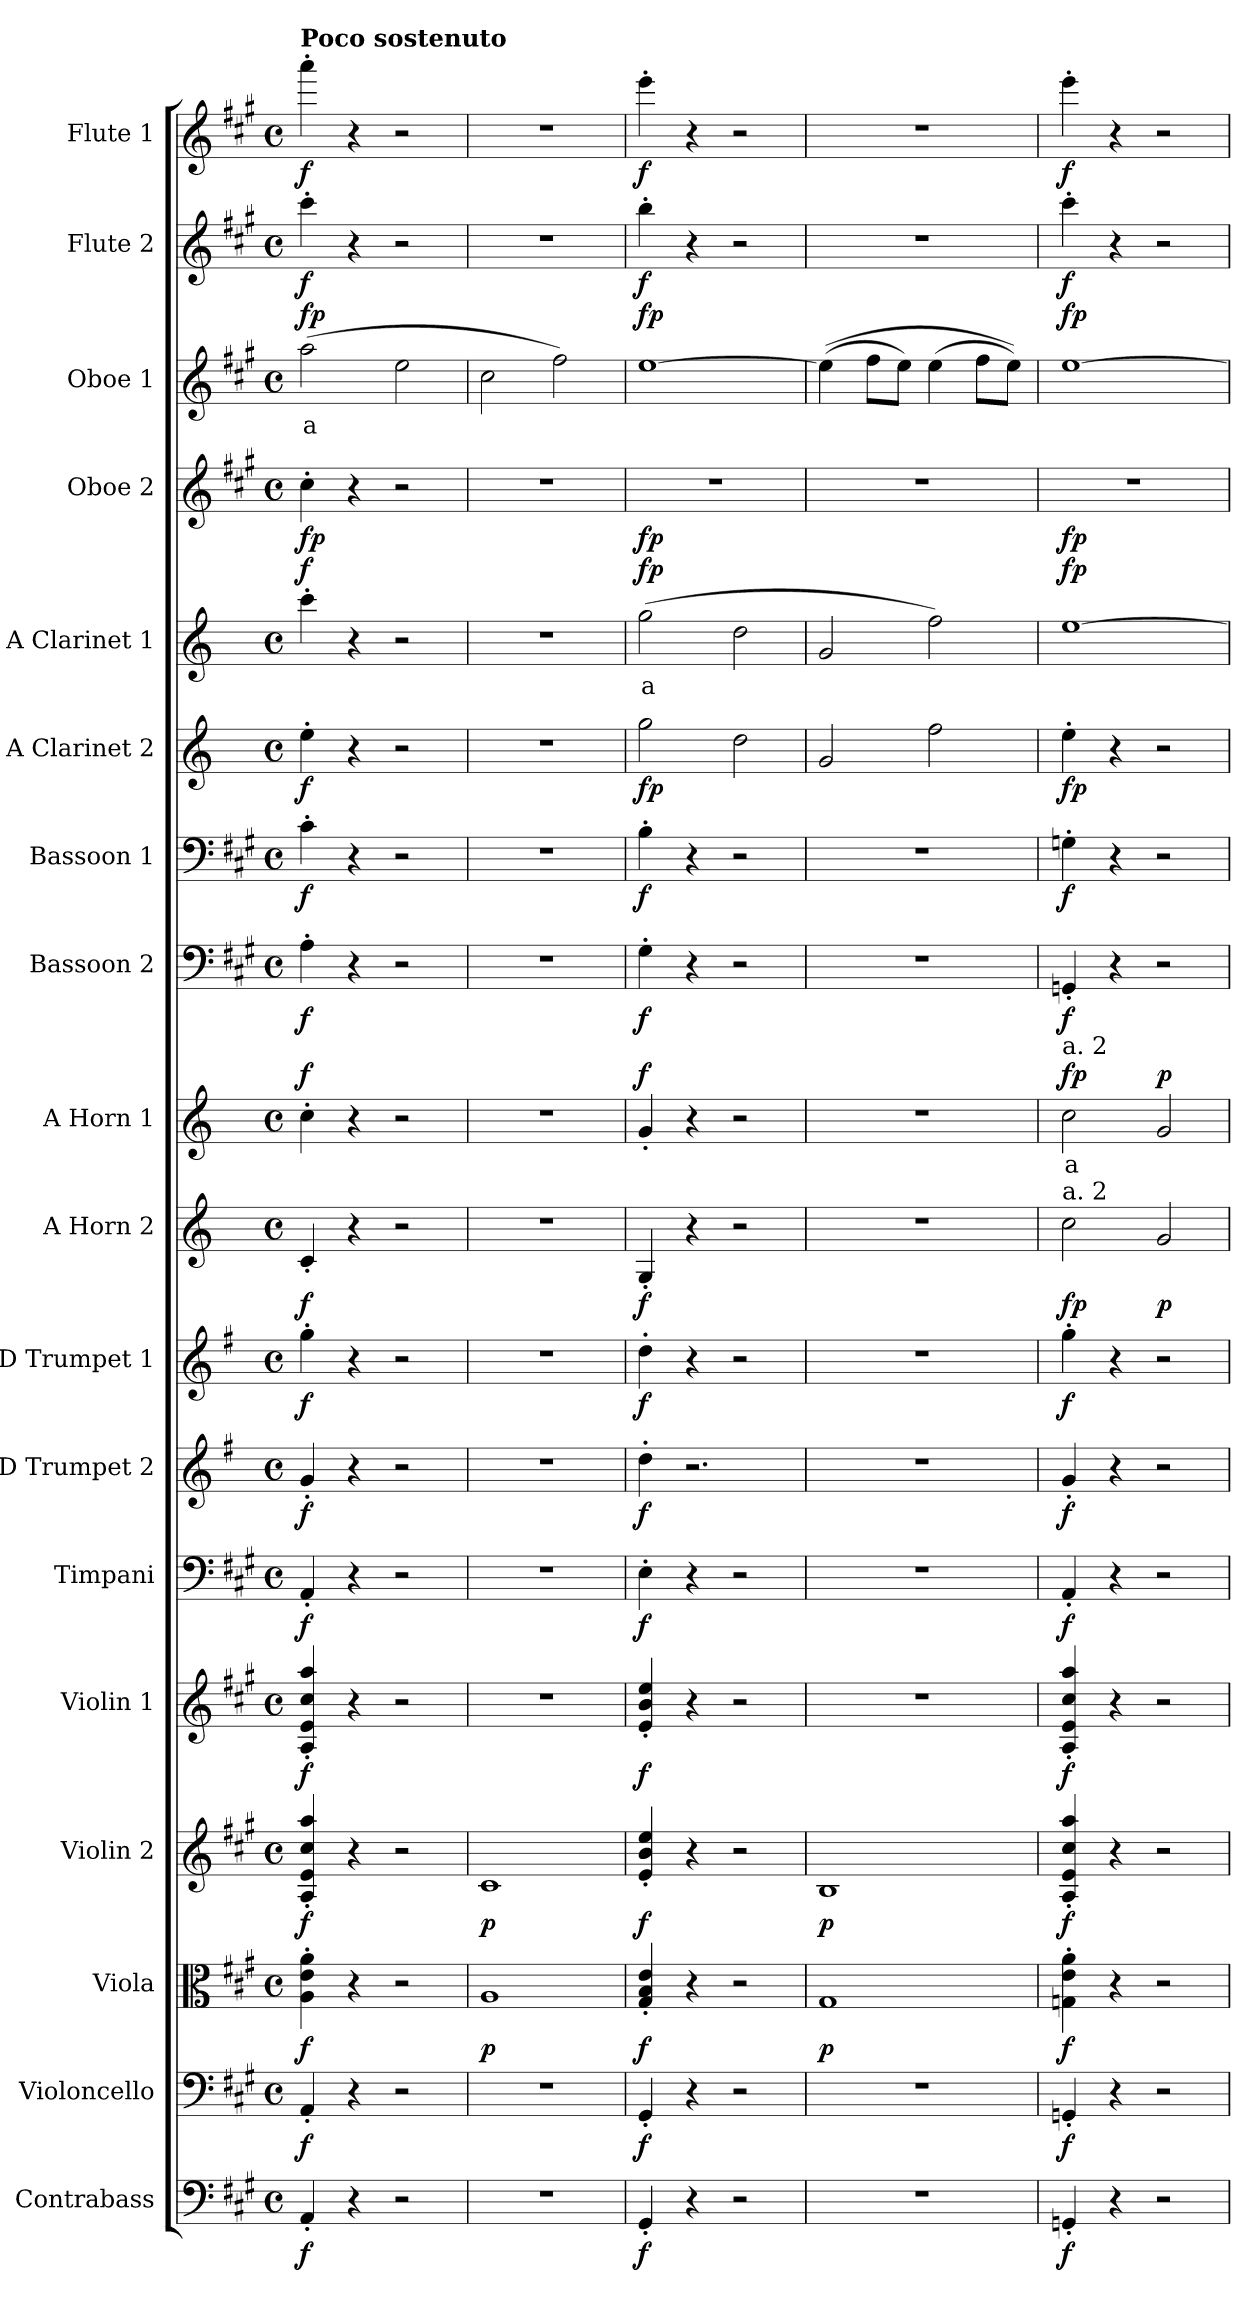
**kern	**dynam	**kern	**dynam	**kern	**dynam	**kern	**dynam	**kern	**dynam	**kern	**dynam	**kern	**dynam	**kern	**dynam	**kern	**dynam	**kern	**text	**dynam	**kern	**dynam	**kern	**dynam	**kern	**dynam	**kern	**text	**dynam	**kern	**dynam	**kern	**text	**dynam	**kern	**dynam	**kern	**dynam
*part18	*part18	*part17	*part17	*part16	*part16	*part15	*part15	*part14	*part14	*part13	*part13	*part12	*part12	*part11	*part11	*part10	*part10	*part9	*part9	*part9	*part8	*part8	*part7	*part7	*part6	*part6	*part5	*part5	*part5	*part4	*part4	*part3	*part3	*part3	*part2	*part2	*part1	*part1
*staff18	*staff18	*staff17	*staff17	*staff16	*staff16	*staff15	*staff15	*staff14	*staff14	*staff13	*staff13	*staff12	*staff12	*staff11	*staff11	*staff10	*staff10	*staff9	*staff9	*staff9	*staff8	*staff8	*staff7	*staff7	*staff6	*staff6	*staff5	*staff5	*staff5	*staff4	*staff4	*staff3	*staff3	*staff3	*staff2	*staff2	*staff1	*staff1
*I"Contrabass	*	*I"Violoncello	*	*I"Viola	*	*I"Violin 2	*	*I"Violin 1	*	*I"Timpani	*	*I"D Trumpet 2	*	*I"D Trumpet 1	*	*I"A Horn 2	*	*I"A Horn 1	*	*	*I"Bassoon 2	*	*I"Bassoon 1	*	*I"A Clarinet 2	*	*I"A Clarinet 1	*	*	*I"Oboe 2	*	*I"Oboe 1	*	*	*I"Flute 2	*	*I"Flute 1	*
*I'Cb	*	*I'Vc	*	*I'Vla	*	*I'Vln 2	*	*I'Vln 1	*	*I'Timp	*	*I'Tpt 2	*	*I'Tpt 1	*	*I'Hn 2	*	*I'Hn 1	*	*	*I'Bsn 2	*	*I'Bsn 1	*	*I'Cl 2	*	*I'Cl 1	*	*	*I'Ob 2	*	*I'Ob 1	*	*	*I'Fl 2	*	*I'Fl 1	*
*clefF4	*	*clefF4	*	*clefC3	*	*clefG2	*	*clefG2	*	*clefF4	*	*clefG2	*	*clefG2	*	*clefG2	*	*clefG2	*	*	*clefF4	*	*clefF4	*	*clefG2	*	*clefG2	*	*	*clefG2	*	*clefG2	*	*	*clefG2	*	*clefG2	*
*ITrd7c12	*	*	*	*	*	*	*	*	*	*	*	*ITrd-1c-2	*	*ITrd-1c-2	*	*ITrd2c3	*	*ITrd2c3	*	*	*	*	*	*	*ITrd2c3	*	*ITrd2c3	*	*	*	*	*	*	*	*	*	*	*
*k[f#c#g#]	*	*k[f#c#g#]	*	*k[f#c#g#]	*	*k[f#c#g#]	*	*k[f#c#g#]	*	*k[f#c#g#]	*	*k[f#c#g#]	*	*k[f#c#g#]	*	*k[f#c#g#]	*	*k[f#c#g#]	*	*	*k[f#c#g#]	*	*k[f#c#g#]	*	*k[f#c#g#]	*	*k[f#c#g#]	*	*	*k[f#c#g#]	*	*k[f#c#g#]	*	*	*k[f#c#g#]	*	*k[f#c#g#]	*
*M4/4	*	*M4/4	*	*M4/4	*	*M4/4	*	*M4/4	*	*M4/4	*	*M4/4	*	*M4/4	*	*M4/4	*	*M4/4	*	*	*M4/4	*	*M4/4	*	*M4/4	*	*M4/4	*	*	*M4/4	*	*M4/4	*	*	*M4/4	*	*M4/4	*
*met(c)	*	*met(c)	*	*met(c)	*	*met(c)	*	*met(c)	*	*met(c)	*	*met(c)	*	*met(c)	*	*met(c)	*	*met(c)	*	*	*met(c)	*	*met(c)	*	*met(c)	*	*met(c)	*	*	*met(c)	*	*met(c)	*	*	*met(c)	*	*met(c)	*
*MM69	*	*MM69	*	*MM69	*	*MM69	*	*MM69	*	*MM69	*	*MM69	*	*MM69	*	*MM69	*	*MM69	*	*	*MM69	*	*MM69	*	*MM69	*	*MM69	*	*	*MM69	*	*MM69	*	*	*MM69	*	*MM69	*
=1	=1	=1	=1	=1	=1	=1	=1	=1	=1	=1	=1	=1	=1	=1	=1	=1	=1	=1	=1	=1	=1	=1	=1	=1	=1	=1	=1	=1	=1	=1	=1	=1	=1	=1	=1	=1	=1	=1
!	!	!	!	!	!	!	!	!	!	!	!	!	!	!	!	!	!	!	!	!	!	!	!	!	!	!	!	!	!	!	!	!	!	!	!	!	!LO:TX:a:B:t=Poco sostenuto	!
!	!LO:DY:b	!	!LO:DY:b	!	!LO:DY:b	!	!LO:DY:b	!	!LO:DY:b	!	!LO:DY:b	!	!LO:DY:b	!	!LO:DY:b	!	!LO:DY:b	!	!	!LO:DY:b	!	!LO:DY:b	!	!LO:DY:b	!	!LO:DY:b	!	!	!LO:DY:b	!	!LO:DY:b	!	!LO:LY:b:color=#FF0000	!LO:DY:b	!	!LO:DY:b	!	!LO:DY:b
4AAA'/	f	4AA'/	f	4A\' 4e\' 4a\'	f	4A/' 4e/' 4cc#/' 4aa/'	f	4A/' 4e/' 4cc#/' 4aa/'	f	4AA'/	f	4a'/	f	4aa'\	f	4A'/	f	4a'\	.	f	4A'\	f	4c#'\	f	4cc#'\	f	4aa'\	.	f	4cc#'\	fp	(2aa\	a	fp	4ccc#'\	f	4aaa'\	f
4r	.	4r	.	4r	.	4r	.	4r	.	4r	.	4r	.	4r	.	4r	.	4r	.	.	4r	.	4r	.	4r	.	4r	.	.	4r	.	.	.	.	4r	.	4r	.
2r	.	2r	.	2r	.	2r	.	2r	.	2r	.	2r	.	2r	.	2r	.	2r	.	.	2r	.	2r	.	2r	.	2r	.	.	2r	.	2ee\	.	.	2r	.	2r	.
=2	=2	=2	=2	=2	=2	=2	=2	=2	=2	=2	=2	=2	=2	=2	=2	=2	=2	=2	=2	=2	=2	=2	=2	=2	=2	=2	=2	=2	=2	=2	=2	=2	=2	=2	=2	=2	=2	=2
!	!	!	!	!	!LO:DY:b	!	!LO:DY:b	!	!	!	!	!	!	!	!	!	!	!	!	!	!	!	!	!	!	!	!	!	!	!	!	!	!	!	!	!	!	!
1r	.	1r	.	1A	p	1c#	p	1r	.	1r	.	1r	.	1r	.	1r	.	1r	.	.	1r	.	1r	.	1r	.	1r	.	.	1r	.	2cc#\	.	.	1r	.	1r	.
.	.	.	.	.	.	.	.	.	.	.	.	.	.	.	.	.	.	.	.	.	.	.	.	.	.	.	.	.	.	.	.	2ff#\)	.	.	.	.	.	.
=3	=3	=3	=3	=3	=3	=3	=3	=3	=3	=3	=3	=3	=3	=3	=3	=3	=3	=3	=3	=3	=3	=3	=3	=3	=3	=3	=3	=3	=3	=3	=3	=3	=3	=3	=3	=3	=3	=3
!	!LO:DY:b	!	!LO:DY:b	!	!LO:DY:b	!	!LO:DY:b	!	!LO:DY:b	!	!LO:DY:b	!	!LO:DY:b	!	!LO:DY:b	!	!LO:DY:b	!	!	!LO:DY:b	!	!LO:DY:b	!	!LO:DY:b	!	!LO:DY:b	!	!LO:LY:b:color=#FF0000	!LO:DY:b	!	!LO:DY:b	!	!	!LO:DY:b	!	!LO:DY:b	!	!LO:DY:b
4GGG#'/	f	4GG#'/	f	4G#/' 4B/' 4e/'	f	4e/' 4b/' 4ee/'	f	4e/' 4b/' 4ee/'	f	4E'\	f	4ee'\	f	4ee'\	f	4E'/	f	4e'/	.	f	4G#'\	f	4B'\	f	2ee\	fp	(2ee\	a	fp	1r	fp	[1ee	.	fp	4bb'\	f	4eee'\	f
4r	.	4r	.	4r	.	4r	.	4r	.	4r	.	2.r	.	4r	.	4r	.	4r	.	.	4r	.	4r	.	.	.	.	.	.	.	.	.	.	.	4r	.	4r	.
2r	.	2r	.	2r	.	2r	.	2r	.	2r	.	.	.	2r	.	2r	.	2r	.	.	2r	.	2r	.	2b\	.	2b\	.	.	.	.	.	.	.	2r	.	2r	.
=4	=4	=4	=4	=4	=4	=4	=4	=4	=4	=4	=4	=4	=4	=4	=4	=4	=4	=4	=4	=4	=4	=4	=4	=4	=4	=4	=4	=4	=4	=4	=4	=4	=4	=4	=4	=4	=4	=4
!	!	!	!	!	!LO:DY:b	!	!LO:DY:b	!	!	!	!	!	!	!	!	!	!	!	!	!	!	!	!	!	!	!	!	!	!	!	!	!	!	!	!	!	!	!
1r	.	1r	.	1G#	p	1B	p	1r	.	1r	.	1r	.	1r	.	1r	.	1r	.	.	1r	.	1r	.	2e/	.	2e/	.	.	1r	.	((4ee\]	.	.	1r	.	1r	.
.	.	.	.	.	.	.	.	.	.	.	.	.	.	.	.	.	.	.	.	.	.	.	.	.	.	.	.	.	.	.	.	8ff#\L	.	.	.	.	.	.
.	.	.	.	.	.	.	.	.	.	.	.	.	.	.	.	.	.	.	.	.	.	.	.	.	.	.	.	.	.	.	.	8ee\J)	.	.	.	.	.	.
.	.	.	.	.	.	.	.	.	.	.	.	.	.	.	.	.	.	.	.	.	.	.	.	.	2dd\	.	2dd\)	.	.	.	.	(4ee\	.	.	.	.	.	.
.	.	.	.	.	.	.	.	.	.	.	.	.	.	.	.	.	.	.	.	.	.	.	.	.	.	.	.	.	.	.	.	8ff#\L	.	.	.	.	.	.
.	.	.	.	.	.	.	.	.	.	.	.	.	.	.	.	.	.	.	.	.	.	.	.	.	.	.	.	.	.	.	.	8ee\J))	.	.	.	.	.	.
=5	=5	=5	=5	=5	=5	=5	=5	=5	=5	=5	=5	=5	=5	=5	=5	=5	=5	=5	=5	=5	=5	=5	=5	=5	=5	=5	=5	=5	=5	=5	=5	=5	=5	=5	=5	=5	=5	=5
!	!	!	!	!	!	!	!	!	!	!	!	!	!	!	!	!	!	!LO:TX:a:t=a. 2	!	!	!	!	!	!	!	!	!	!	!	!	!	!	!	!	!	!	!	!
!	!	!	!	!	!	!	!	!	!	!	!	!	!	!	!	!LO:TX:a:t=a. 2	!	!	!	!	!	!	!	!	!	!	!	!	!	!	!	!	!	!	!	!	!	!
!	!LO:DY:b	!	!LO:DY:b	!	!LO:DY:b	!	!LO:DY:b	!	!LO:DY:b	!	!LO:DY:b	!	!LO:DY:b	!	!LO:DY:b	!	!LO:DY:b	!	!LO:LY:b:color=#FF0000	!LO:DY:b	!	!LO:DY:b	!	!LO:DY:b	!	!LO:DY:b	!	!	!LO:DY:b	!	!LO:DY:b	!	!	!LO:DY:b	!	!LO:DY:b	!	!LO:DY:b
4GGGn'/	f	4GGn'/	f	4Gn\' 4e\' 4a\'	f	4A/' 4e/' 4cc#/' 4aa/'	f	4A/' 4e/' 4cc#/' 4aa/'	f	4AA'/	f	4a'/	f	4aa'\	f	2a\	fp	2a\	a	fp	4GGn'/	f	4Gn'\	f	4cc#'\	fp	[1cc#	.	fp	1r	fp	[1ee	.	fp	4ccc#'\	f	4eee'\	f
4r	.	4r	.	4r	.	4r	.	4r	.	4r	.	4r	.	4r	.	.	.	.	.	.	4r	.	4r	.	4r	.	.	.	.	.	.	.	.	.	4r	.	4r	.
!	!	!	!	!	!	!	!	!	!	!	!	!	!	!	!	!	!LO:DY:b	!	!	!LO:DY:b	!	!	!	!	!	!	!	!	!	!	!	!	!	!	!	!	!	!
2r	.	2r	.	2r	.	2r	.	2r	.	2r	.	2r	.	2r	.	2e/	p	2e/	.	p	2r	.	2r	.	2r	.	.	.	.	.	.	.	.	.	2r	.	2r	.
=	=	=	=	=	=	=	=	=	=	=	=	=	=	=	=	=	=	=	=	=	=	=	=	=	=	=	=	=	=	=	=	=	=	=	=	=	=	=
*-	*-	*-	*-	*-	*-	*-	*-	*-	*-	*-	*-	*-	*-	*-	*-	*-	*-	*-	*-	*-	*-	*-	*-	*-	*-	*-	*-	*-	*-	*-	*-	*-	*-	*-	*-	*-	*-	*-
